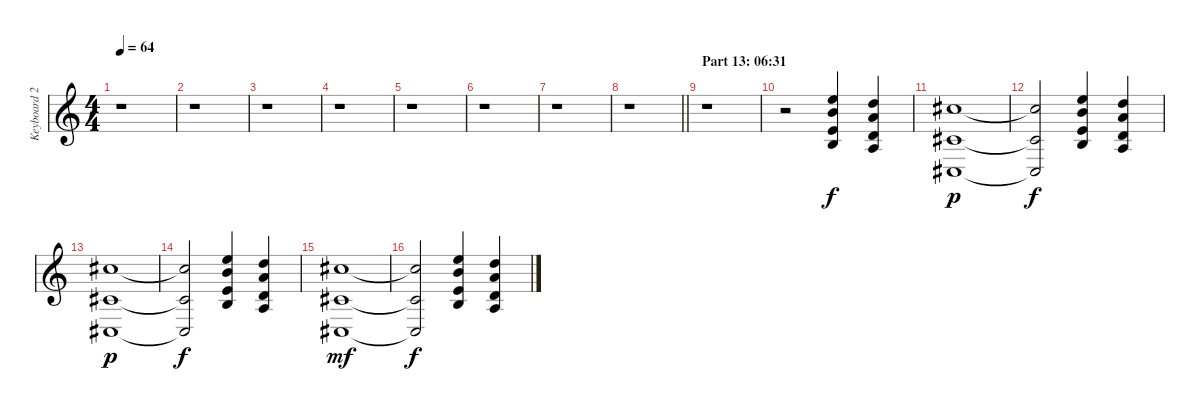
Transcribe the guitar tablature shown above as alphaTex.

\track ("Keyboard 2 (Choir Aahs)" "Keyboard 2") {instrument choiraahs}
\staff {score}
\tuning (E4 B3 G3 D3 A2 E2 B1) {hide}
\ts (4 4)
\tempo 64
\clef g2
\ks c
r.1{dy f} |
r.1 |
r.1 |
r.1 |
r.1 |
r.1 |
r.1 |
\barLineRight lightlight
r.1 |
\section ("" "Part 13: 06:31")
r.1 |
r.2 (12.1 12.2 9.3 9.4).4 (10.1 10.2 7.3 7.4).4 |
(9.1 6.3 4.5).1{dy p} |
(9.1{t} 6.3{t} 4.5{t}).2{dy f} (12.1 12.2 9.3 9.4).4 (10.1 10.2 7.3 7.4).4 |
(9.1 6.3 4.5).1{dy p} |
(9.1{t} 6.3{t} 4.5{t}).2{dy f} (12.1 12.2 9.3 9.4).4 (10.1 10.2 7.3 7.4).4 |
(9.1 6.3 4.5).1{dy mf} |
(9.1{t} 6.3{t} 4.5{t}).2{dy f} (12.1 12.2 9.3 9.4).4 (10.1 10.2 7.3 7.4).4
